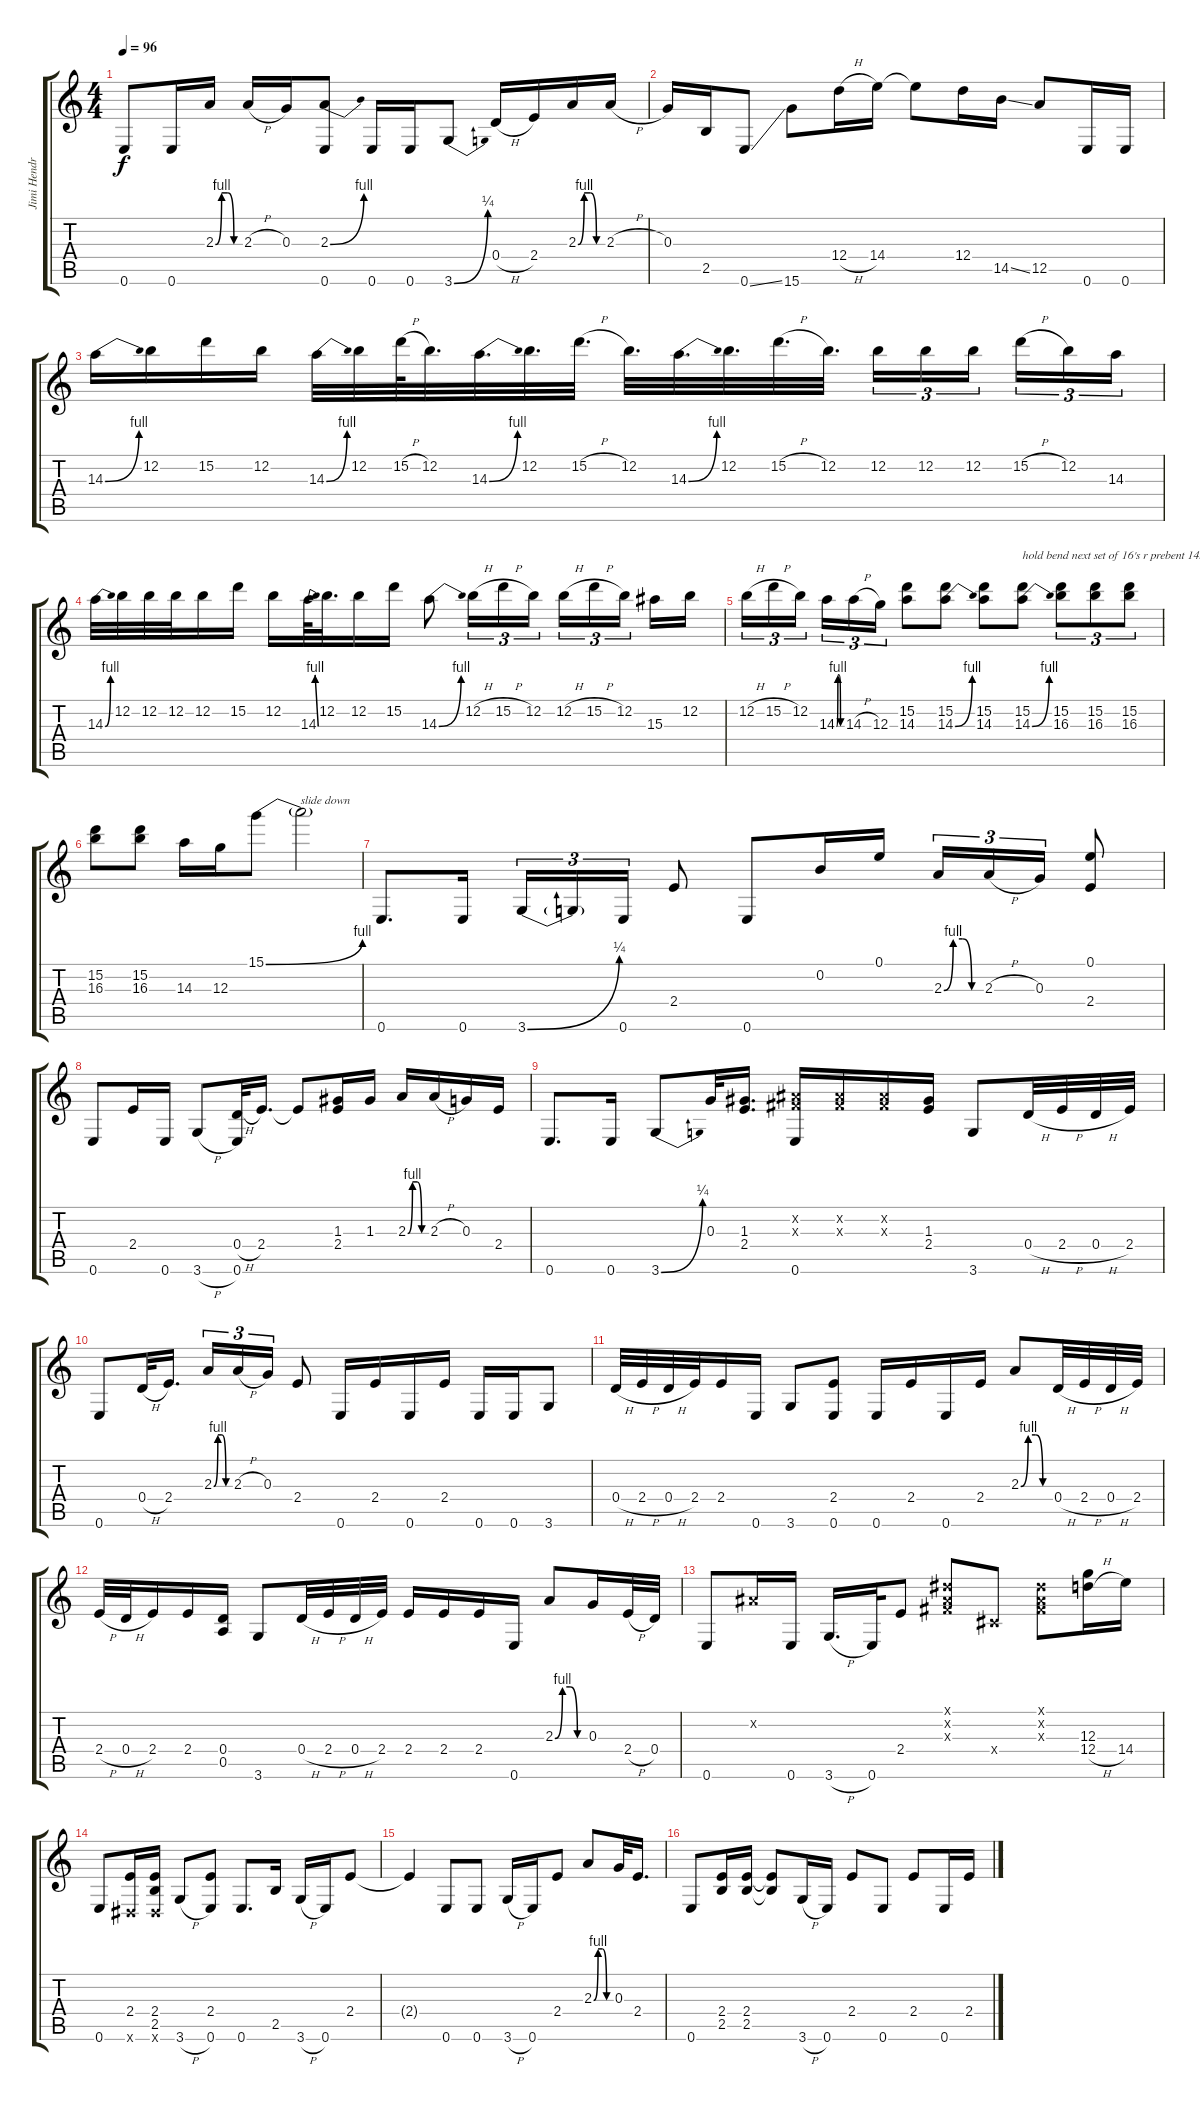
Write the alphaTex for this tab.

\track ("Jimi Hendrix" "Jimi Hendr") {instrument distortionguitar}
\staff {score tabs}
\tuning (E4 B3 G3 D3 A2 E2) {hide}
\ts (4 4)
\tempo 96
\clef g2
\ks c
0.6.8{dy f} 0.6.16 2.3{be (custom 0 0 15 4 30 4 45 0 60 0)}.16 2.3{h}.16 0.3.16 (2.3{be (bend 0 0 60 4)} 0.6).8 0.6.16 0.6.16 3.6{be (bend 0 0 60 1)}.8 0.4{h}.16 2.4.16 2.3{be (custom 0 0 15 4 30 4 45 0 60 0)}.16 2.3{h}.16 |
0.3.16 2.5.16 0.6{ss}.8 15.6.8 12.4{h}.16 14.4.16 14.4{t}.8 12.4.16 14.5{ss}.16 12.5.8 0.6.16 0.6.16 |
14.3{be (bend 0 0 60 4)}.16 12.2.16 15.2.16 12.2.16 14.3{be (bend 0 0 60 4)}.32 12.2.32 15.2{h}.64 12.2.32{d} 14.3{be (bend 0 0 60 4)}.32{d} 12.2.32{d} 15.2{h}.32{d} 12.2.32{d} 14.3{be (bend 0 0 60 4)}.32{d} 12.2.32{d} 15.2{h}.32{d} 12.2.32{d} 12.2.16{tu (3 2)} 12.2.16{tu (3 2)} 12.2.16{tu (3 2) beam splitsecondary} 15.2{h}.16{tu (3 2)} 12.2.16{tu (3 2)} 14.3.16{tu (3 2)} |
14.3{be (bend 0 0 60 4)}.32 12.2.32 12.2.32 12.2.32 12.2.16 15.2.16 12.2.16 14.3{be (bend 0 0 60 4)}.64 12.2.32{d} 12.2.16 15.2.16 14.3{be (bend 0 0 60 4)}.8 12.2{h}.16{tu (3 2)} 15.2{h}.16{tu (3 2)} 12.2.16{tu (3 2)} 12.2{h}.16{tu (3 2)} 15.2{h}.16{tu (3 2)} 12.2.16{tu (3 2) beam splitsecondary} 15.3.16 12.2.16 |
12.2{h}.16{tu (3 2)} 15.2{h}.16{tu (3 2)} 12.2.16{tu (3 2) beam splitsecondary} 14.3{be (custom 0 0 15 4 30 4 45 0 60 0)}.16{tu (3 2)} 14.3{h}.16{tu (3 2)} 12.3.16{tu (3 2)} (15.2 14.3).8 (15.2 14.3{be (bend 0 0 60 4)}).8 (15.2 14.3).8 (15.2 14.3{be (bend 0 0 60 4)}).8{txt "hold bend next set of 16's r prebent 14s"} (15.2 16.3).8{tu (3 2)} (15.2 16.3).8{tu (3 2)} (15.2 16.3).8{tu (3 2)} |
(15.2 16.3).8 (15.2 16.3).8 14.3.16 12.3.16 15.1{be (bend 0 0 60 4)}.8 15.1{t}.2{txt "slide down "} |
0.6.8{d} 0.6.16 3.6{be (bend 0 0 60 1)}.16{tu (3 2)} 3.6{t}.16{tu (3 2)} 0.6.16{tu (3 2)} 2.4.8 0.6.8 0.2.16 0.1.16 2.3{be (custom 0 0 15 4 30 4 45 0 60 0)}.16{tu (3 2)} 2.3{h}.16{tu (3 2)} 0.3.16{tu (3 2)} (0.1 2.4).8 |
0.6.8 2.4.16 0.6.16 3.6{h}.8 (0.4{h} 0.6).32 2.4.16{d} 2.4{t}.8 (1.3 2.4).16 1.3.16 2.3{be (custom 0 0 15 4 30 4 45 0 60 0)}.16 2.3{h}.16 0.3.16 2.4.16 |
0.6.8{d} 0.6.16 3.6{be (bend 0 0 60 1)}.8 0.3.32 (1.3 2.4).16{d} (-1.2{x} -1.3{x} 0.6).16 (-1.2{x} -1.3{x}).16 (-1.2{x} -1.3{x}).16 (1.3 2.4).16 3.6.8 0.4{h}.32 2.4{h}.32 0.4{h}.32 2.4.32 |
0.6.8 0.4{h}.32 2.4.16{d} 2.3{be (custom 0 0 15 4 30 4 45 0 60 0)}.16{tu (3 2)} 2.3{h}.16{tu (3 2)} 0.3.16{tu (3 2)} 2.4.8 0.6.16 2.4.16 0.6.16 2.4.16 0.6.16 0.6.16 3.6.8 |
0.4{h}.32 2.4{h}.32 0.4{h}.32 2.4.32 2.4.16 0.6.16 3.6.8 (2.4 0.6).8 0.6.16 2.4.16 0.6.16 2.4.16 2.3{be (custom 0 0 15 4 30 4 45 0 60 0)}.8 0.4{h}.32 2.4{h}.32 0.4{h}.32 2.4.32 |
2.4{h}.32 0.4{h}.32 2.4.16 2.4.16 (0.4 0.5).16 3.6.8 0.4{h}.32 2.4{h}.32 0.4{h}.32 2.4.32 2.4.16 2.4.16 2.4.16 0.6.16 2.3{be (custom 0 0 15 4 30 4 45 0 60 0)}.8 0.3.16 2.4{h}.32 0.4.32 |
0.6.8 -1.2{x}.16 0.6.16 3.6{h}.16{d} 0.6.32 2.4.8 (-1.1{x} -1.2{x} -1.3{x}).8 -1.4{x}.8 (-1.1{x} -1.2{x} -1.3{x}).8 (12.3 12.4{h}).16 14.4.16 |
0.6.8 (2.4 -1.6{x}).16 (2.4 2.5 -1.6{x}).16 3.6{h}.8 (2.4 0.6).8 0.6.8{d} 2.5.16 3.6{h}.16 0.6.16 2.4.8 |
2.4{t}.4 0.6.8 0.6.8 3.6{h}.16 0.6.16 2.4.8 2.3{be (custom 0 0 15 4 30 4 45 0 60 0)}.8 0.3.32 2.4.16{d} |
0.6.8 (2.4 2.5).16 (2.4 2.5).16 (2.4{t} 2.5{t}).8 3.6{h}.16 0.6.16 2.4.8 0.6.8 2.4.8 0.6.16 2.4.16
